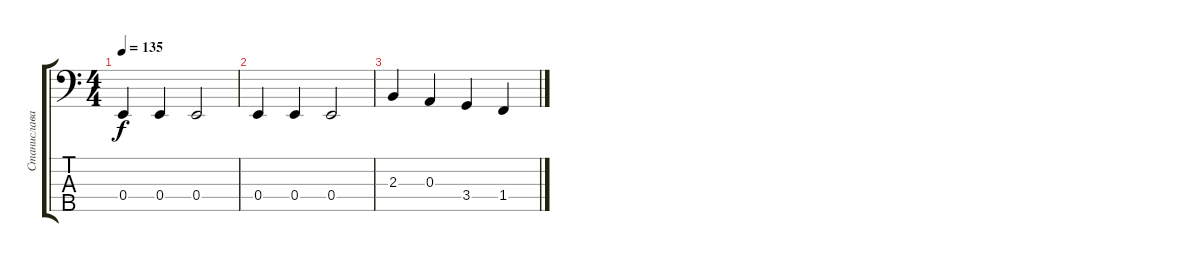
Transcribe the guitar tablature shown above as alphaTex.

\track ("Станислава Матвеева (бас-гитара)" "Станислава") {instrument electricbasspick}
\staff {score tabs}
\tuning (G2 D2 A1 E1 B0) {hide}
\ts (4 4)
\tempo 135
\clef f4
\ks c
0.4.4{dy f} 0.4.4 0.4.2 |
0.4.4 0.4.4 0.4.2 |
2.3.4 0.3.4 3.4.4 1.4.4
